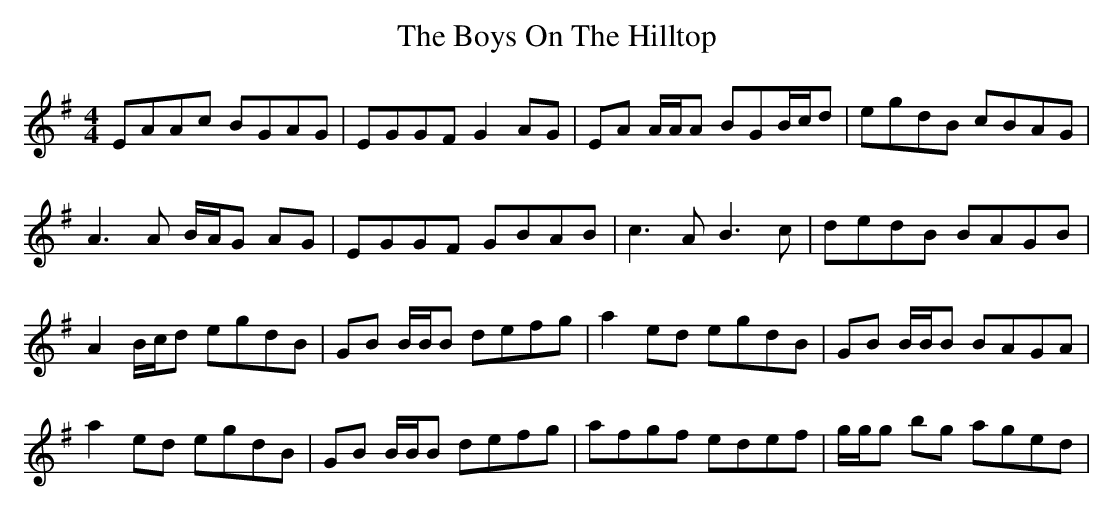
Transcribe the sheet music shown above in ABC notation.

X:1
T: The Boys On The Hilltop
M: 4/4
L: 1/8
K: Ador
EAAc BGAG | EGGF G2 AG | EA A/A/A BGB/c/d | egdB cBAG |
A3A B/A/G AG | EGGF GBAB | c3 A B3 c | dedB BAGB|
A2 B/c/d egdB | GB B/B/B defg | a2 ed egdB | GB B/B/B BAGA|
a2 ed egdB | GB B/B/B defg | afgf edef | g/g/g bg aged |
